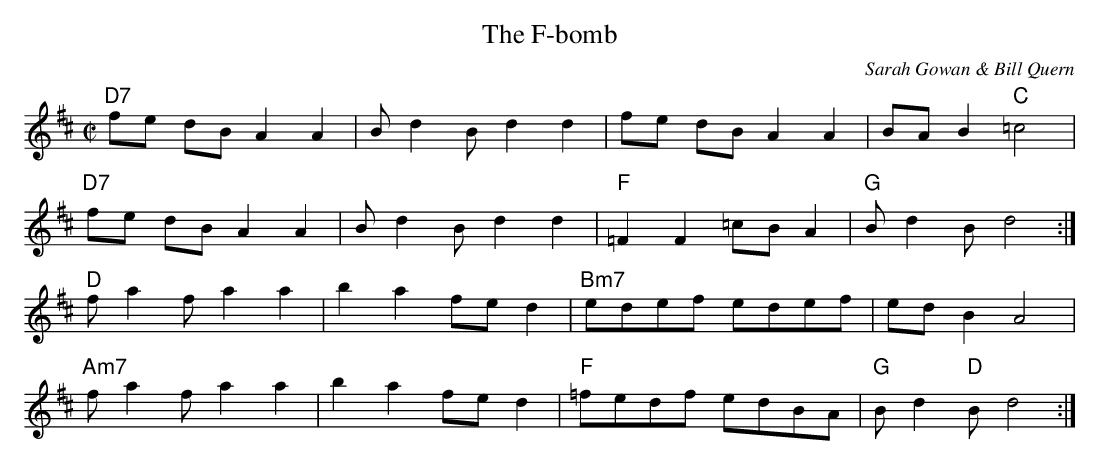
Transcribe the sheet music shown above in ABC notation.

X:1
T:The F-bomb
C:Sarah Gowan & Bill Quern
M:C|
L:1/8
K:D
"D7"fe dB A2A2|Bd2 Bd2d2|fe dBA2A2|BAB2"C"=c4|
"D7"fe dB A2A2|Bd2 Bd2d2|"F"=F2F2=cBA2|"G"Bd2 Bd4:|
"D"fa2fa2a2|b2a2 fed2|"Bm7"edef edef|edB2 A4|
"Am7"fa2fa2a2|b2a2 fed2|"F"=fedf edBA|"G"Bd2 "D"Bd4:|
